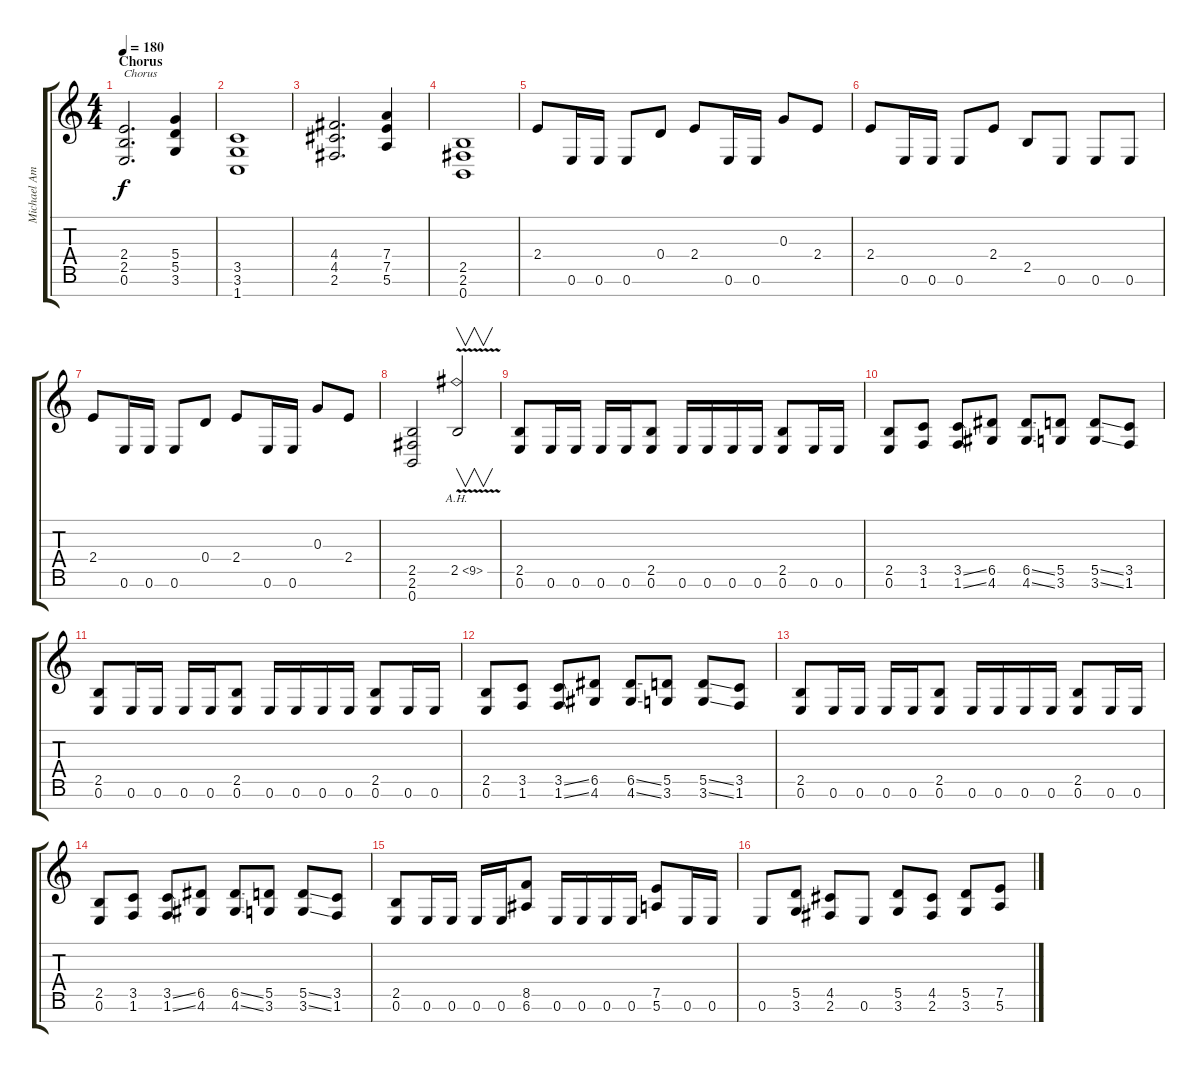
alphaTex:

\track ("Michael Amott" "Michael Am") {instrument distortionguitar}
\staff {score tabs}
\tuning (E4 B3 G3 D3 A2 E2 B1) {hide}
\ts (4 4)
\section ("" "Chorus")
\tempo 180
\clef g2
\ks c
(2.4 2.5 0.6).2{d txt "Chorus" dy f} (5.4 5.5 3.6).4 |
(3.5 3.6 1.7).1 |
(4.4 4.5 2.6).2{d} (7.4 7.5 5.6).4 |
(2.5 2.6 0.7).1 |
2.4.8 0.6.16 0.6.16 0.6.8 0.4.8 2.4.8 0.6.16 0.6.16 0.3.8 2.4.8 |
2.4.8 0.6.16 0.6.16 0.6.8 2.4.8 2.5.8 0.6.8 0.6.8 0.6.8 |
2.4.8 0.6.16 0.6.16 0.6.8 0.4.8 2.4.8 0.6.16 0.6.16 0.3.8 2.4.8 |
(2.5 2.6 0.7).2 2.5{ah 7 v}.2{v} |
(2.5 0.6).8 0.6.16 0.6.16 0.6.16 0.6.16 (2.5 0.6).8 0.6.16 0.6.16 0.6.16 0.6.16 (2.5 0.6).8 0.6.16 0.6.16 |
(2.5 0.6).8 (3.5 1.6).8 (3.5{ss} 1.6{ss}).8 (6.5 4.6).8 (6.5{ss} 4.6{ss}).8 (5.5 3.6).8 (5.5{ss} 3.6{ss}).8 (3.5 1.6).8 |
(2.5 0.6).8 0.6.16 0.6.16 0.6.16 0.6.16 (2.5 0.6).8 0.6.16 0.6.16 0.6.16 0.6.16 (2.5 0.6).8 0.6.16 0.6.16 |
(2.5 0.6).8 (3.5 1.6).8 (3.5{ss} 1.6{ss}).8 (6.5 4.6).8 (6.5{ss} 4.6{ss}).8 (5.5 3.6).8 (5.5{ss} 3.6{ss}).8 (3.5 1.6).8 |
(2.5 0.6).8 0.6.16 0.6.16 0.6.16 0.6.16 (2.5 0.6).8 0.6.16 0.6.16 0.6.16 0.6.16 (2.5 0.6).8 0.6.16 0.6.16 |
(2.5 0.6).8 (3.5 1.6).8 (3.5{ss} 1.6{ss}).8 (6.5 4.6).8 (6.5{ss} 4.6{ss}).8 (5.5 3.6).8 (5.5{ss} 3.6{ss}).8 (3.5 1.6).8 |
(2.5 0.6).8 0.6.16 0.6.16 0.6.16 0.6.16 (8.5 6.6).8 0.6.16 0.6.16 0.6.16 0.6.16 (7.5 5.6).8 0.6.16 0.6.16 |
0.6.8 (5.5 3.6).8 (4.5 2.6).8 0.6.8 (5.5 3.6).8 (4.5 2.6).8 (5.5 3.6).8 (7.5 5.6).8
